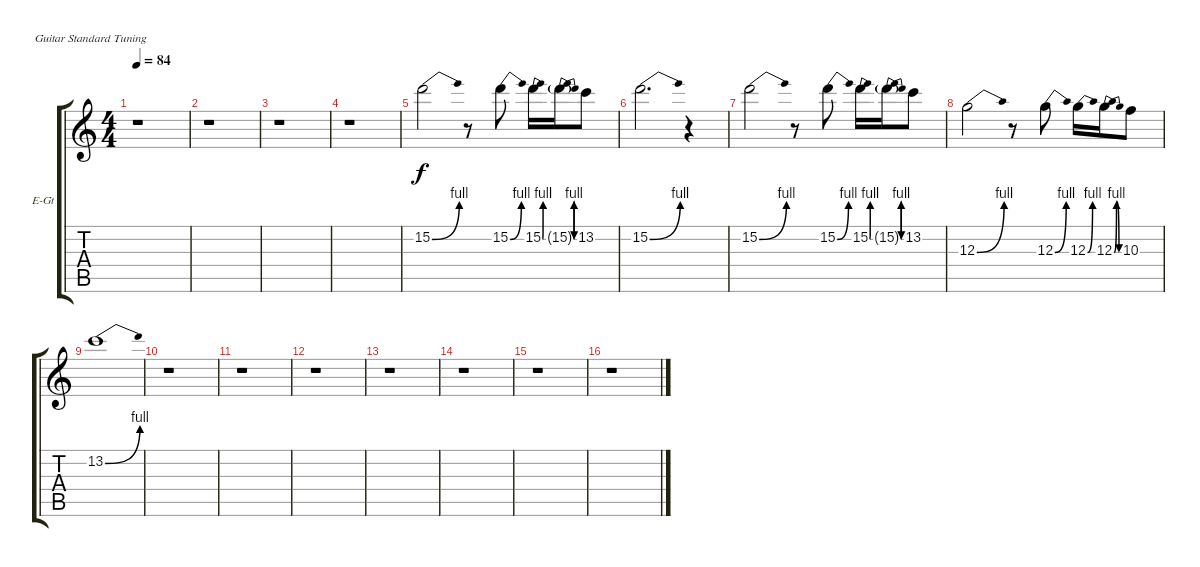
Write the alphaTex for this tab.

\bracketExtendMode groupsimilarinstruments
\firstSystemTrackNameOrientation horizontal
\otherSystemsTrackNameOrientation horizontal
\track ("Guitar 2" "E-Gt") {instrument distortionguitar}
\staff {score tabs}
\tuning (E4 B3 G3 D3 A2 E2)
\ts (4 4)
\tempo 84
\clef g2
\ks c
r.1{dy f} |
r.1 |
r.1 |
r.1 |
15.2{be (bend 0 0 60 4)}.2 r.8 15.2{be (bend 0 0 60 4)}.8 15.2{be (bend 0 0 60 4)}.16 15.2{be (bendrelease 0 0 30 4 30 4 60 0) g}.16 13.2.8 |
15.2{be (bend 0 0 60 4)}.2{d} r.4 |
15.2{be (bend 0 0 60 4)}.2 r.8 15.2{be (bend 0 0 60 4)}.8 15.2{be (bend 0 0 60 4)}.16 15.2{be (bendrelease 0 0 30 4 30 4 60 0) g}.16 13.2.8 |
12.3{be (bend 0 0 60 4)}.2 r.8 12.3{be (bend 0 0 60 4)}.8 12.3{be (bend 0 0 60 4)}.16 12.3{be (bendrelease 0 0 30 4 30 4 60 0)}.16 10.3.8 |
13.2{be (bend 0 0 60 4)}.1 |
r.1 |
r.1 |
r.1 |
r.1 |
r.1 |
r.1 |
r.1
